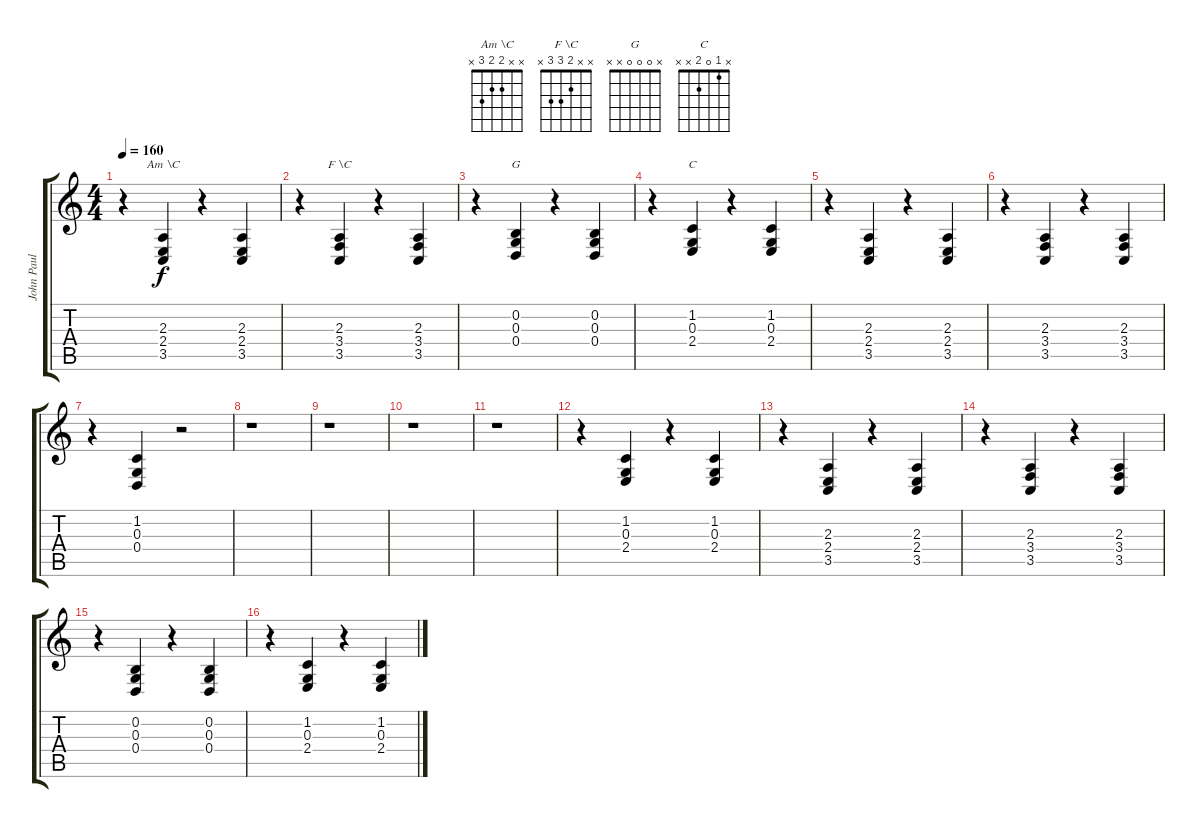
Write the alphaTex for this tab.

\track ("John Paul Jones - Piano" "John Paul ") {instrument electricpiano1}
\staff {score tabs}
\tuning (E4 B3 G3 D3 A2 E2) {hide}
\chord ("Am \\C" x x 2 2 3 x)
\chord ("F \\C" x x 2 3 3 x)
\chord ("G" x 0 0 0 x x)
\chord ("C" x 1 0 2 x x)
\ts (4 4)
\tempo 160
\clef g2
\ks c
r.4{dy f} (2.3 2.4 3.5).4{ch "Am \\C"} r.4 (2.3 2.4 3.5).4 |
r.4 (2.3 3.4 3.5).4{ch "F \\C"} r.4 (2.3 3.4 3.5).4 |
r.4 (0.2 0.3 0.4).4{ch "G"} r.4 (0.2 0.3 0.4).4 |
r.4 (1.2 0.3 2.4).4{ch "C"} r.4 (1.2 0.3 2.4).4 |
r.4 (2.3 2.4 3.5).4 r.4 (2.3 2.4 3.5).4 |
r.4 (2.3 3.4 3.5).4 r.4 (2.3 3.4 3.5).4 |
r.4 (1.2 0.3 0.4).4 r.2 |
r.1 |
r.1 |
r.1 |
r.1 |
r.4 (1.2 0.3 2.4).4 r.4 (1.2 0.3 2.4).4 |
r.4 (2.3 2.4 3.5).4 r.4 (2.3 2.4 3.5).4 |
r.4 (2.3 3.4 3.5).4 r.4 (2.3 3.4 3.5).4 |
r.4 (0.2 0.3 0.4).4 r.4 (0.2 0.3 0.4).4 |
r.4 (1.2 0.3 2.4).4 r.4 (1.2 0.3 2.4).4
